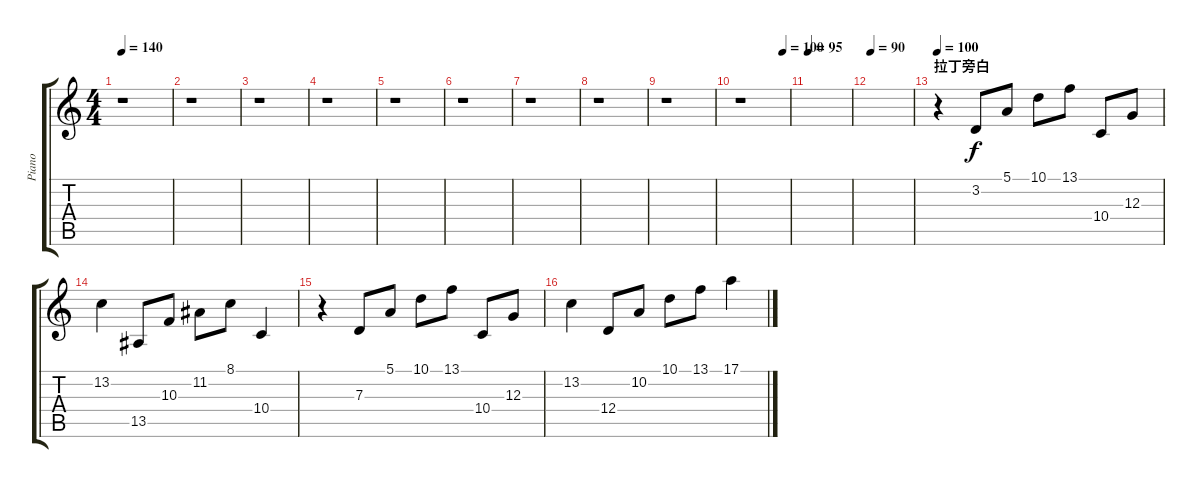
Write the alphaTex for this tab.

\track ("Piano" "Piano") {instrument acousticgrandpiano}
\staff {score tabs}
\tuning (E4 B3 G3 D3 A2 E2) {hide}
\ts (4 4)
\tempo 140
\clef g2
\ks c
r.1{dy f} |
r.1 |
r.1 |
r.1 |
r.1 |
r.1 |
r.1 |
r.1 |
r.1 |
\tempo (100 0.875)
r.1 |
\tempo 95
|
\tempo 90
|
\section ("" "拉丁旁白")
\tempo 100
r.4{volume 16 balance 8 instrument brightacousticpiano} 3.2.8 5.1.8 10.1.8 13.1.8 10.4.8 12.3.8 |
13.2.4 13.5.8 10.3.8 11.2.8 8.1.8 10.4.4 |
r.4 7.3.8 5.1.8 10.1.8 13.1.8 10.4.8 12.3.8 |
13.2.4 12.4.8 10.2.8 10.1.8 13.1.8 17.1.4
